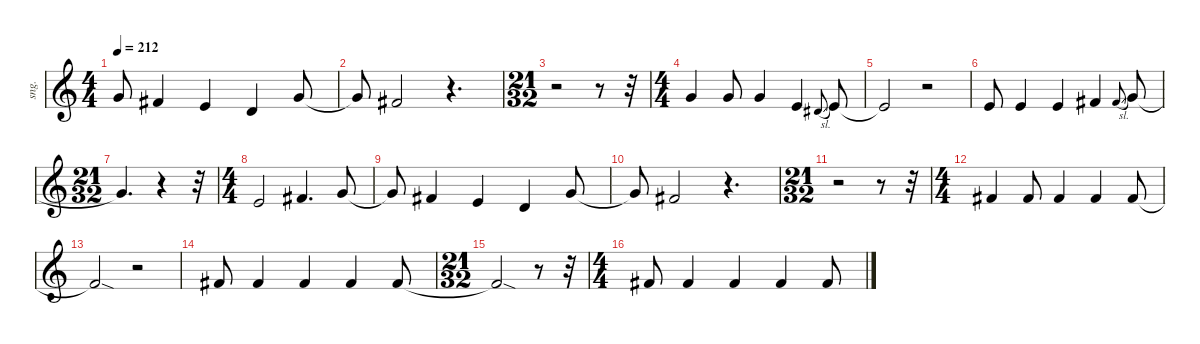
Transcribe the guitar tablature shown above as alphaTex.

\defaultSystemsLayout 4
\hideDynamics
\bracketExtendMode nobrackets
\track ("Vocals" "sng.") {defaultSystemsLayout 4 multiBarRest instrument voiceoohs}
\staff {score}
\tuning (E4 B3 G3 D3 A2 E2)
\ts (4 4)
\tempo 212
\clef g2
\ks c
8.2{t}.8{dy mf beam Up} 7.2{acc #}.4{beam Up} 5.2.4{beam Up} 3.2.4{beam Up} 8.2.8{beam Up} |
8.2{t}.8{beam Up} 7.2{acc #}.2{beam Up} r.4{d beam Down} |
\ts (21 32)
\beaming (8 3 2)
r.2{beam Down} r.8{beam Down} r.32{beam Down} |
\ts (4 4)
\beaming (8 2 2 2 2)
8.2.4{beam Up} 8.2.8{beam Up} 8.2.4{beam Up} 5.2.4{beam Up} 4.2{sl acc #}.8{gr onbeat beam Up} 5.2.8{beam Up} |
5.2{t}.2{beam Up} r.2{beam Down} |
5.2.8{beam Up} 5.2.4{beam Up} 5.2.4{beam Up} 7.2{acc #}.4{beam Up} 7.2{sl acc #}.8{gr onbeat beam Up} 8.2.8{beam Up} |
\ts (21 32)
\beaming (8 3 2)
8.2{t}.4{d beam Up} r.4{beam Down} r.32{beam Down} |
\ts (4 4)
\beaming (8 2 2 2 2)
5.2.2{beam Up} 7.2{acc #}.4{d beam Up} 8.2.8{beam Up} |
8.2{t}.8{beam Up} 7.2{acc #}.4{beam Up} 5.2.4{beam Up} 3.2.4{beam Up} 8.2.8{beam Up} |
8.2{t}.8{beam Up} 7.2{acc #}.2{beam Up} r.4{d beam Down} |
\ts (21 32)
\beaming (8 3 2)
r.2{beam Down} r.8{beam Down} r.32{beam Down} |
\ts (4 4)
\beaming (8 2 2 2 2)
7.2{acc #}.4{beam Up} 7.2{acc #}.8{beam Up} 7.2{acc #}.4{beam Up} 7.2{acc #}.4{beam Up} 7.2{acc #}.8{beam Up} |
7.2{sod t acc #}.2{beam Up} r.2{beam Down} |
7.2{acc #}.8{beam Up} 7.2{acc #}.4{beam Up} 7.2{acc #}.4{beam Up} 7.2{acc #}.4{beam Up} 7.2{acc #}.8{beam Up} |
\ts (21 32)
\beaming (8 3 2)
7.2{sod t acc #}.2{beam Up} r.8{beam Down} r.32{beam Down} |
\ts (4 4)
\beaming (8 2 2 2 2)
7.2{acc #}.8{beam Up} 7.2{acc #}.4{beam Up} 7.2{acc #}.4{beam Up} 7.2{acc #}.4{beam Up} 7.2{acc #}.8{beam Up}
